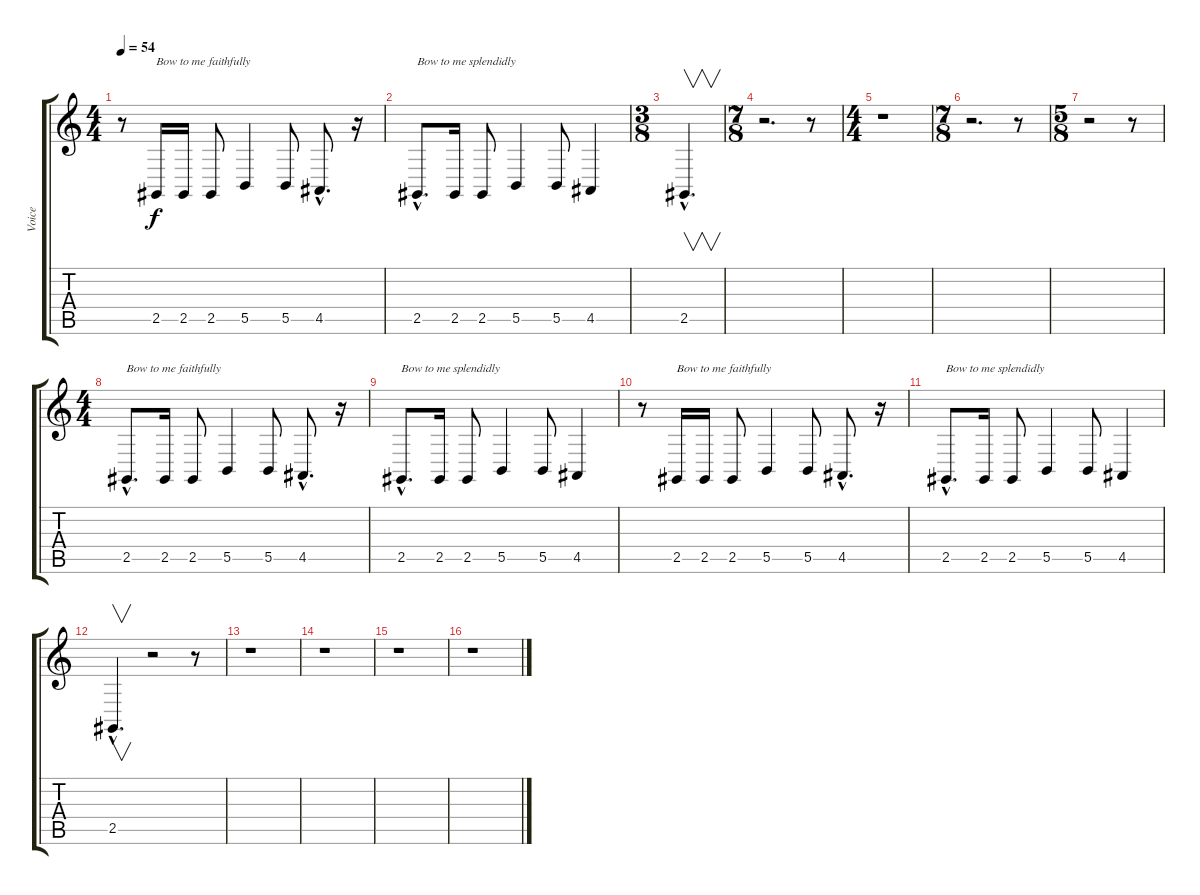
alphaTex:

\track ("Voice" "Voice") {instrument lead8bassandlead}
\staff {score tabs}
\tuning (Db4 Ab3 E3 B2 Gb2 B1) {hide}
\ts (4 4)
\tempo 54
\clef g2
\ks c
r.8{dy f} 2.5.16{txt "Bow to me faithfully"} 2.5.16 2.5.8 5.5.4 5.5.8 4.5{hac}.8{d} r.16 |
2.5{hac}.8{d txt "Bow to me splendidly"} 2.5.16 2.5.8 5.5.4 5.5.8 4.5.4 |
\ts (3 8)
2.5{hac}.4{v d} |
\ts (7 8)
r.2{d} r.8 |
\ts (4 4)
r.1 |
\ts (7 8)
r.2{d} r.8 |
\ts (5 8)
r.2 r.8 |
\ts (4 4)
2.5{hac}.8{d txt "Bow to me faithfully"} 2.5.16 2.5.8 5.5.4 5.5.8 4.5{hac}.8{d} r.16 |
2.5{hac}.8{d txt "Bow to me splendidly"} 2.5.16 2.5.8 5.5.4 5.5.8 4.5.4 |
r.8 2.5.16{txt "Bow to me faithfully"} 2.5.16 2.5.8 5.5.4 5.5.8 4.5{hac}.8{d} r.16 |
2.5{hac}.8{d txt "Bow to me splendidly"} 2.5.16 2.5.8 5.5.4 5.5.8 4.5.4 |
2.5{hac}.4{v d} r.2 r.8 |
r.1 |
r.1 |
r.1 |
r.1
